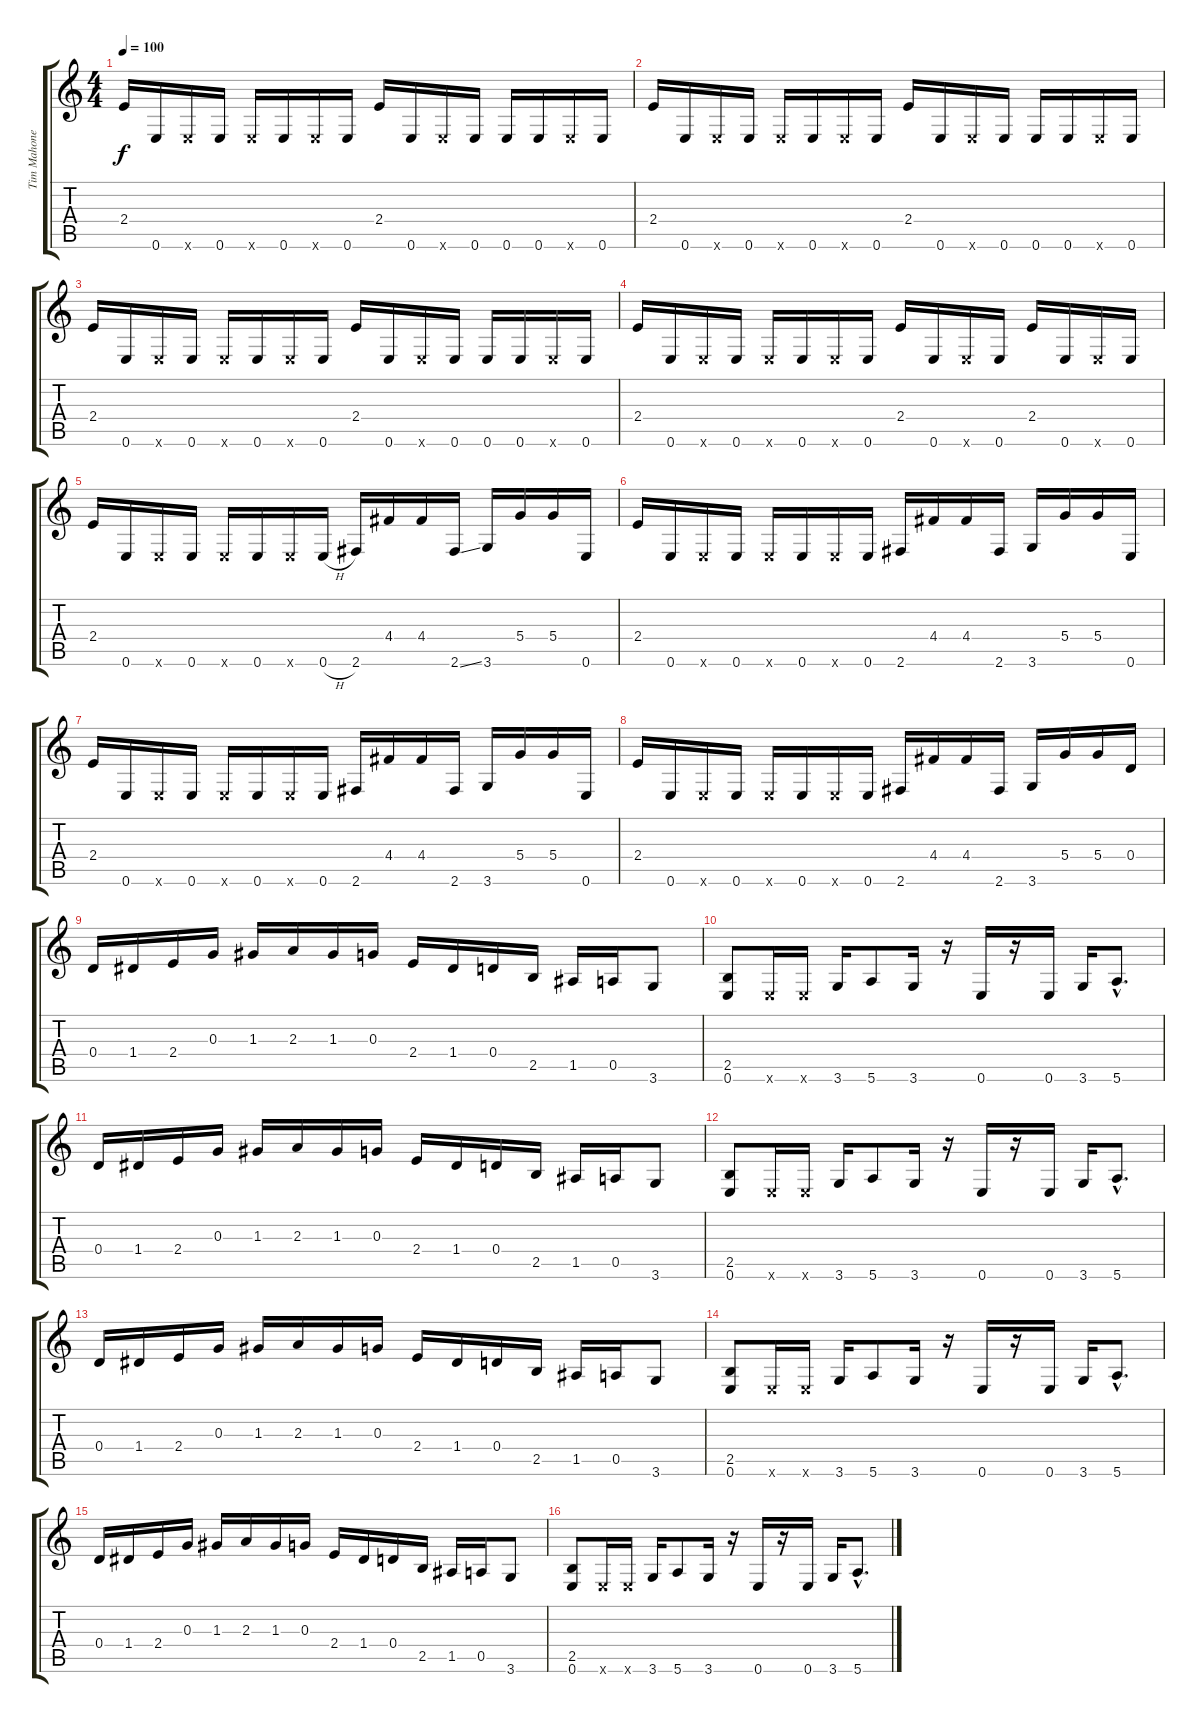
\track ("Tim Mahoney" "Tim Mahone") {instrument distortionguitar}
\staff {score tabs}
\tuning (E4 B3 G3 D3 A2 E2) {hide}
\ts (4 4)
\tempo 100
\clef g2
\ks c
2.4.16{dy f} 0.6.16 0.6{x}.16 0.6.16 0.6{x}.16 0.6.16 0.6{x}.16 0.6.16 2.4.16 0.6.16 0.6{x}.16 0.6.16 0.6.16 0.6.16 0.6{x}.16 0.6.16 |
2.4.16 0.6.16 0.6{x}.16 0.6.16 0.6{x}.16 0.6.16 0.6{x}.16 0.6.16 2.4.16 0.6.16 0.6{x}.16 0.6.16 0.6.16 0.6.16 0.6{x}.16 0.6.16 |
2.4.16 0.6.16 0.6{x}.16 0.6.16 0.6{x}.16 0.6.16 0.6{x}.16 0.6.16 2.4.16 0.6.16 0.6{x}.16 0.6.16 0.6.16 0.6.16 0.6{x}.16 0.6.16 |
2.4.16 0.6.16 0.6{x}.16 0.6.16 0.6{x}.16 0.6.16 0.6{x}.16 0.6.16 2.4.16 0.6.16 0.6{x}.16 0.6.16 2.4.16 0.6.16 0.6{x}.16 0.6.16 |
2.4.16 0.6.16 0.6{x}.16 0.6.16 0.6{x}.16 0.6.16 0.6{x}.16 0.6{h}.16 2.6.16 4.4.16 4.4.16 2.6{ss}.16 3.6.16 5.4.16 5.4.16 0.6.16 |
2.4.16 0.6.16 0.6{x}.16 0.6.16 0.6{x}.16 0.6.16 0.6{x}.16 0.6.16 2.6.16 4.4.16 4.4.16 2.6.16 3.6.16 5.4.16 5.4.16 0.6.16 |
2.4.16 0.6.16 0.6{x}.16 0.6.16 0.6{x}.16 0.6.16 0.6{x}.16 0.6.16 2.6.16 4.4.16 4.4.16 2.6.16 3.6.16 5.4.16 5.4.16 0.6.16 |
2.4.16 0.6.16 0.6{x}.16 0.6.16 0.6{x}.16 0.6.16 0.6{x}.16 0.6.16 2.6.16 4.4.16 4.4.16 2.6.16 3.6.16 5.4.16 5.4.16 0.4.16 |
0.4.16 1.4.16 2.4.16 0.3.16 1.3.16 2.3.16 1.3.16 0.3.16 2.4.16 1.4.16 0.4.16 2.5.16 1.5.16 0.5.16 3.6.8 |
(2.5 0.6).8 0.6{x}.16 0.6{x}.16 3.6.16 5.6.8 3.6.16 r.16 0.6.16 r.16 0.6.16 3.6.16 5.6{hac}.8{d} |
0.4.16 1.4.16 2.4.16 0.3.16 1.3.16 2.3.16 1.3.16 0.3.16 2.4.16 1.4.16 0.4.16 2.5.16 1.5.16 0.5.16 3.6.8 |
(2.5 0.6).8 0.6{x}.16 0.6{x}.16 3.6.16 5.6.8 3.6.16 r.16 0.6.16 r.16 0.6.16 3.6.16 5.6{hac}.8{d} |
0.4.16 1.4.16 2.4.16 0.3.16 1.3.16 2.3.16 1.3.16 0.3.16 2.4.16 1.4.16 0.4.16 2.5.16 1.5.16 0.5.16 3.6.8 |
(2.5 0.6).8 0.6{x}.16 0.6{x}.16 3.6.16 5.6.8 3.6.16 r.16 0.6.16 r.16 0.6.16 3.6.16 5.6{hac}.8{d} |
0.4.16 1.4.16 2.4.16 0.3.16 1.3.16 2.3.16 1.3.16 0.3.16 2.4.16 1.4.16 0.4.16 2.5.16 1.5.16 0.5.16 3.6.8 |
(2.5 0.6).8 0.6{x}.16 0.6{x}.16 3.6.16 5.6.8 3.6.16 r.16 0.6.16 r.16 0.6.16 3.6.16 5.6{hac}.8{d}
